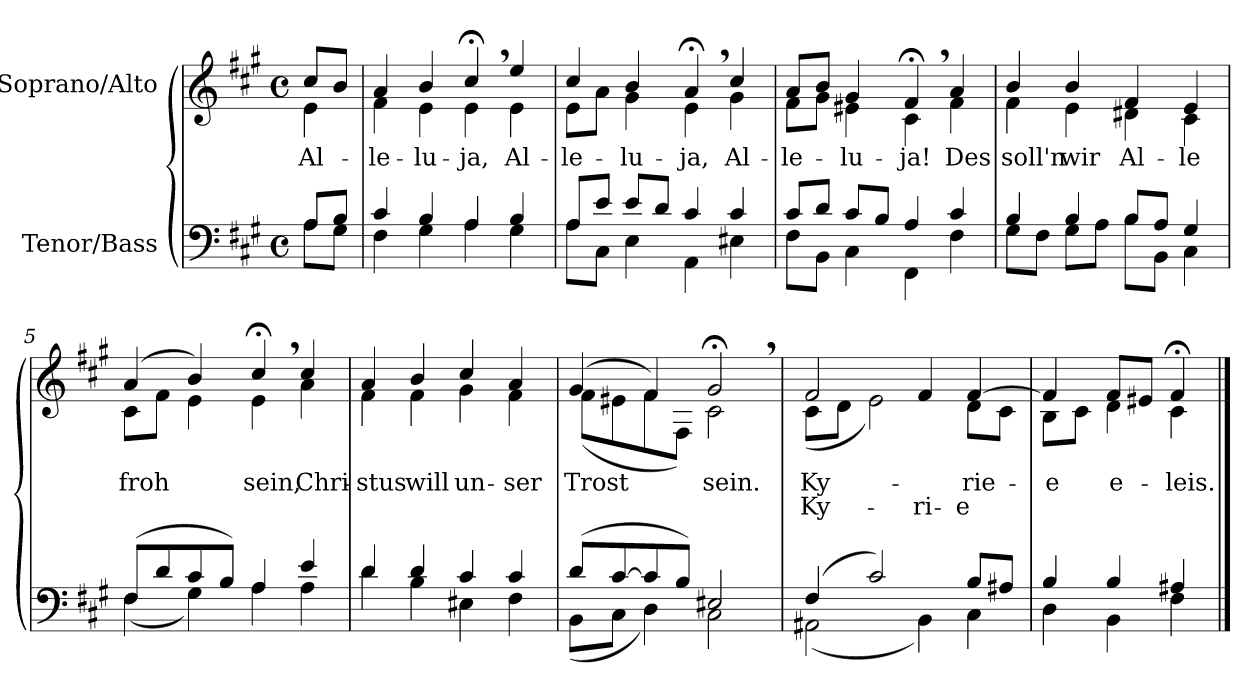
**kern	**kern	**text	**text
*part2	*part1	*part1	*part1
*staff2	*staff1	*staff1	*staff1
*I"Tenor/Bass	*I"Soprano/Alto	*	*
*clefF4	*clefG2	*	*
*k[f#c#g#]	*k[f#c#g#]	*	*
*M4/4	*M4/4	*	*
*met(c)	*met(c)	*	*
=	=	=	=
*^	*	*	*
!	!	!	!LO:LY:b	!
*	*	*^	*	*
8A/L	8A\L	8cc#/L	4e\	Al-	.
8B/J	8G#\J	8b/J	.	.	.
=1	=1	=1	=1	=1	=1
!	!	!	!	!LO:LY:b	!
4c#/	4F#\	4a/	4f#\	-le-	.
!	!	!	!	!LO:LY:b	!
4B/	4G#\	4b/	4e\	-lu-	.
!	!	!	!	!LO:LY:b	!
4A/	4A\	4cc#;<,/	4e\	-ja,	.
!	!	!	!	!LO:LY:b	!
4B/	4G#\	4ee/	4e\	Al-	.
=2	=2	=2	=2	=2	=2
!	!	!	!	!LO:LY:b	!
8A/L	8A\L	4cc#/	8e\L	-le-	.
8e/J	8C#\J	.	8a\J	.	.
!	!	!	!	!LO:LY:b	!
8e/L	4E\	4b/	4g#\	-lu-	.
8d/J	.	.	.	.	.
!	!	!	!	!LO:LY:b	!
4c#/	4AA\	4a;<,/	4e\	-ja,	.
!	!	!	!	!LO:LY:b	!
4c#/	4E#X\	4cc#/	4g#\	Al-	.
=3	=3	=3	=3	=3	=3
!	!	!	!	!LO:LY:b	!
8c#/L	8F#\L	8a/L	8f#\L	-le-	.
8d/J	8BB\J	8b/J	8g#\J	.	.
!	!	!	!	!LO:LY:b	!
8c#/L	4C#\	4g#/	4e#X\	-lu-	.
8B/J	.	.	.	.	.
!	!	!	!	!LO:LY:b	!
4A/	4FF#\	4f#;<,/	4c#\	-ja!	.
!	!	!	!	!LO:LY:b	!
4c#/	4F#\	4a/	4f#\	Des	.
=4	=4	=4	=4	=4	=4
!	!	!	!	!LO:LY:b	!
4B/	8G#\L	4b/	4f#\	soll'n	.
.	8F#\J	.	.	.	.
!	!	!	!	!LO:LY:b	!
4B/	8G#\L	4b/	4e\	wir	.
.	8A\J	.	.	.	.
!	!	!	!	!LO:LY:b	!
8B/L	8B\L	4f#/	4d#X\	Al-	.
8A/J	8BB\J	.	.	.	.
!	!	!	!	!LO:LY:b	!
4G#/	4C#\	4e/	4c#\	-le	.
!!LO:LB:g=z	!!
=5	=5	=5	=5	=5	=5
!	!	!	!	!LO:LY:b	!
(8F#/L	(4F#\	(4a/	8c#\L	froh	.
8d/	.	.	8f#\J	.	.
8c#/	4G#\)	4b/)	4e\	.	.
8B/J)	.	.	.	.	.
!	!	!	!	!LO:LY:b	!
4A/	4A\	4cc#;<,/	4e\	sein,	.
!	!	!	!	!LO:LY:b	!
4e/	4A\	4cc#/	4a\	Chri-	.
=6	=6	=6	=6	=6	=6
!	!	!	!	!LO:LY:b	!
4d/	4d\	4a/	4f#\	-stus	.
!	!	!	!	!LO:LY:b	!
4d/	4B\	4b/	4f#\	will	.
!	!	!	!	!LO:LY:b	!
4c#/	4E#X\	4cc#/	4g#\	un-	.
!	!	!	!	!LO:LY:b	!
4c#/	4F#\	4a/	4f#\	-ser	.
=7	=7	=7	=7	=7	=7
!	!	!	!	!LO:LY:b	!
(8d/L	(8BB\L	(4g#/	(8f#\L	Trost	.
[8c#/	8C#\J	.	8e#X\	.	.
8c#/]	4D\)	4f#/)	8f#\	.	.
8B/J)	.	.	8F#\J)	.	.
!	!	!	!	!LO:LY:b	!
2E#X/	2C#\	2g#;<,/	2c#\	sein.	.
=8	=8	=8	=8	=8	=8
!	!	!	!	!LO:LY:b	!LO:LY:a
(4F#/	(2AA#X\	2f#/	(8c#\L	Ky-	Ky-
.	.	.	8d\J	.	.
2c#/)	.	.	2e\)	.	.
!	!	!	!	!	!LO:LY:a
.	4BB\)	4f#/	.	.	-ri-
!	!	!	!	!LO:LY:b	!LO:LY:a
8B/L	4C#\	[4f#/	8d\L	-rie-	-e
8A#X/J	.	.	8c#\J	.	.
=9	=9	=9	=9	=9	=9
!	!	!	!	!LO:LY:b	!
4B/	4D\	4f#/]	8B\L	-e	.
.	.	.	8c#\J	.	.
!	!	!	!	!LO:LY:b	!
4B/	4BB\	8f#/L	4d\	e-	.
.	.	8e#X/J	.	.	.
!	!	!	!	!LO:LY:b	!
4A#X/	4F#\	4f#;</	4c#\	-leis.	.
*v	*v	*	*	*	*
*	*v	*v	*	*
==	==	==	==
*-	*-	*-	*-
